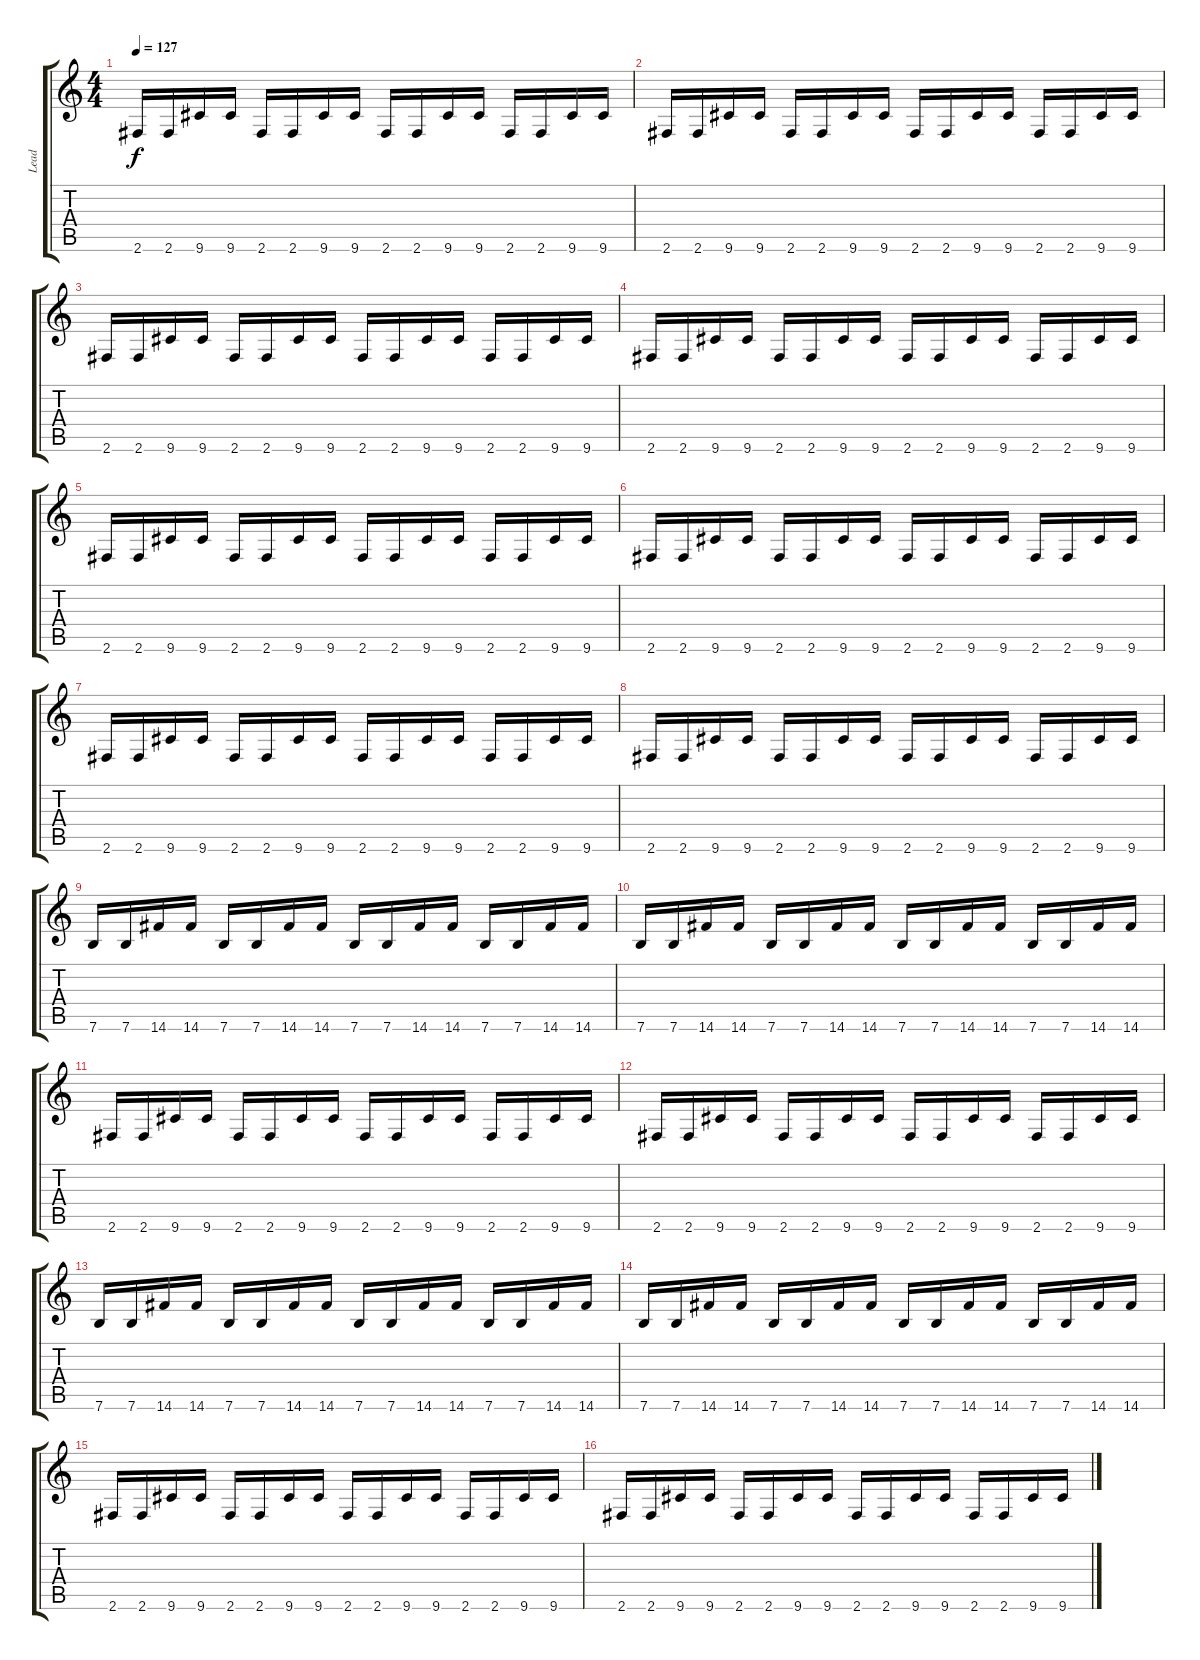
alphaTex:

\track ("Lead" "Lead") {instrument synthbass1}
\staff {score tabs}
\tuning (E4 B3 G3 D3 A2 E2) {hide}
\ts (4 4)
\tempo 127
\clef g2
\ks c
2.6.16{dy f} 2.6.16 9.6.16 9.6.16 2.6.16 2.6.16 9.6.16 9.6.16 2.6.16 2.6.16 9.6.16 9.6.16 2.6.16 2.6.16 9.6.16 9.6.16 |
2.6.16 2.6.16 9.6.16 9.6.16 2.6.16 2.6.16 9.6.16 9.6.16 2.6.16 2.6.16 9.6.16 9.6.16 2.6.16 2.6.16 9.6.16 9.6.16 |
2.6.16 2.6.16 9.6.16 9.6.16 2.6.16 2.6.16 9.6.16 9.6.16 2.6.16 2.6.16 9.6.16 9.6.16 2.6.16 2.6.16 9.6.16 9.6.16 |
2.6.16 2.6.16 9.6.16 9.6.16 2.6.16 2.6.16 9.6.16 9.6.16 2.6.16 2.6.16 9.6.16 9.6.16 2.6.16 2.6.16 9.6.16 9.6.16 |
2.6.16 2.6.16 9.6.16 9.6.16 2.6.16 2.6.16 9.6.16 9.6.16 2.6.16 2.6.16 9.6.16 9.6.16 2.6.16 2.6.16 9.6.16 9.6.16 |
2.6.16 2.6.16 9.6.16 9.6.16 2.6.16 2.6.16 9.6.16 9.6.16 2.6.16 2.6.16 9.6.16 9.6.16 2.6.16 2.6.16 9.6.16 9.6.16 |
2.6.16 2.6.16 9.6.16 9.6.16 2.6.16 2.6.16 9.6.16 9.6.16 2.6.16 2.6.16 9.6.16 9.6.16 2.6.16 2.6.16 9.6.16 9.6.16 |
2.6.16 2.6.16 9.6.16 9.6.16 2.6.16 2.6.16 9.6.16 9.6.16 2.6.16 2.6.16 9.6.16 9.6.16 2.6.16 2.6.16 9.6.16 9.6.16 |
7.6.16 7.6.16 14.6.16 14.6.16 7.6.16 7.6.16 14.6.16 14.6.16 7.6.16 7.6.16 14.6.16 14.6.16 7.6.16 7.6.16 14.6.16 14.6.16 |
7.6.16 7.6.16 14.6.16 14.6.16 7.6.16 7.6.16 14.6.16 14.6.16 7.6.16 7.6.16 14.6.16 14.6.16 7.6.16 7.6.16 14.6.16 14.6.16 |
2.6.16 2.6.16 9.6.16 9.6.16 2.6.16 2.6.16 9.6.16 9.6.16 2.6.16 2.6.16 9.6.16 9.6.16 2.6.16 2.6.16 9.6.16 9.6.16 |
2.6.16 2.6.16 9.6.16 9.6.16 2.6.16 2.6.16 9.6.16 9.6.16 2.6.16 2.6.16 9.6.16 9.6.16 2.6.16 2.6.16 9.6.16 9.6.16 |
7.6.16 7.6.16 14.6.16 14.6.16 7.6.16 7.6.16 14.6.16 14.6.16 7.6.16 7.6.16 14.6.16 14.6.16 7.6.16 7.6.16 14.6.16 14.6.16 |
7.6.16 7.6.16 14.6.16 14.6.16 7.6.16 7.6.16 14.6.16 14.6.16 7.6.16 7.6.16 14.6.16 14.6.16 7.6.16 7.6.16 14.6.16 14.6.16 |
2.6.16 2.6.16 9.6.16 9.6.16 2.6.16 2.6.16 9.6.16 9.6.16 2.6.16 2.6.16 9.6.16 9.6.16 2.6.16 2.6.16 9.6.16 9.6.16 |
2.6.16 2.6.16 9.6.16 9.6.16 2.6.16 2.6.16 9.6.16 9.6.16 2.6.16 2.6.16 9.6.16 9.6.16 2.6.16 2.6.16 9.6.16 9.6.16
